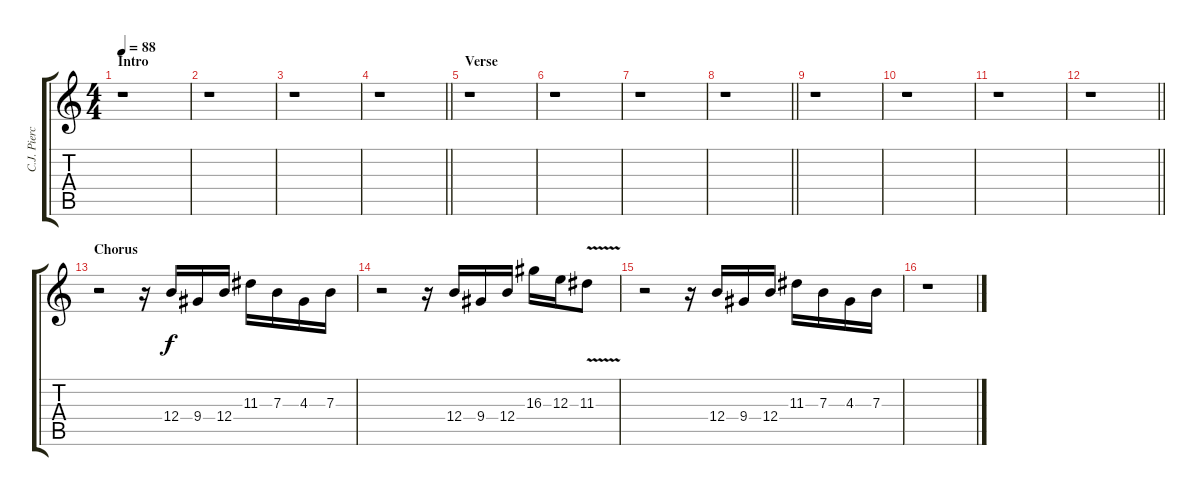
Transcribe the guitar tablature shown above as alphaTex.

\track ("C.J. Pierce (Lead Guitar)" "C.J. Pierc") {instrument distortionguitar}
\staff {score tabs}
\tuning (Db4 Ab3 E3 B2 Gb2 B1) {hide}
\ts (4 4)
\section ("" "Intro")
\tempo 88
\clef g2
\ks c
r.1{dy f instrument distortionguitar} |
r.1 |
r.1 |
\barLineRight lightlight
r.1 |
\section ("" "Verse")
r.1 |
r.1 |
r.1 |
\barLineRight lightlight
r.1 |
r.1 |
r.1 |
r.1 |
\barLineRight lightlight
r.1 |
\section ("" "Chorus")
r.2 r.16 12.4.16 9.4.16 12.4.16 11.3.16 7.3.16 4.3.16 7.3.16 |
r.2 r.16 12.4.16 9.4.16 12.4.16 16.3.16 12.3.16 11.3{v}.8 |
r.2 r.16 12.4.16 9.4.16 12.4.16 11.3.16 7.3.16 4.3.16 7.3.16 |
r.1
